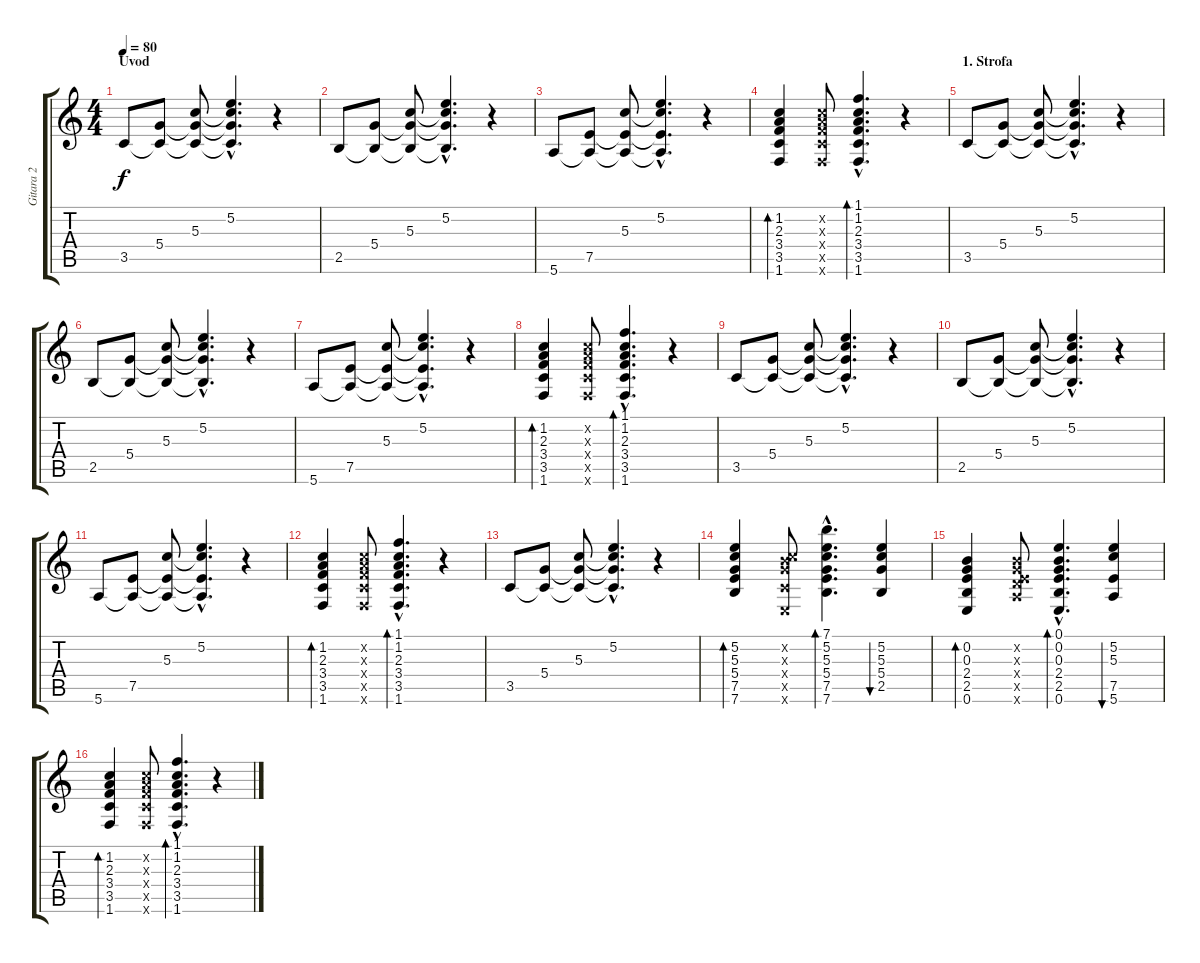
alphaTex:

\track ("Gitara 2" "Gitara 2") {instrument acousticguitarsteel}
\staff {score tabs}
\tuning (E4 B3 G3 D3 A2 E2) {hide}
\ts (4 4)
\section ("" "Uvod")
\tempo 80
\clef g2
\ks c
3.5.8{dy f instrument acousticguitarsteel} (5.4 3.5{t}).8 (5.3 5.4{t} 3.5{t}).8 (5.2{hac} 5.3{hac t} 5.4{hac t} 3.5{hac t}).4{d} r.4 |
2.5.8 (5.4 2.5{t}).8 (5.3 5.4{t} 2.5{t}).8 (5.2{hac} 5.3{hac t} 5.4{hac t} 2.5{hac t}).4{d} r.4 |
5.6.8 (7.5 5.6{t}).8 (5.3 7.5{t} 5.6{t}).8 (5.2{hac} 5.3{hac t} 7.5{hac t} 5.6{hac t}).4{d} r.4 |
(1.2 2.3 3.4 3.5 1.6).4{bd 120} (1.2{x} 2.3{x} 3.4{x} 3.5{x} 1.6{x}).8 (1.1{hac} 1.2{hac} 2.3{hac} 3.4{hac} 3.5{hac} 1.6{hac}).4{d bd 120} r.4 |
\section ("" "1. Strofa")
3.5.8 (5.4 3.5{t}).8 (5.3 5.4{t} 3.5{t}).8 (5.2{hac} 5.3{hac t} 5.4{hac t} 3.5{hac t}).4{d} r.4 |
2.5.8 (5.4 2.5{t}).8 (5.3 5.4{t} 2.5{t}).8 (5.2{hac} 5.3{hac t} 5.4{hac t} 2.5{hac t}).4{d} r.4 |
5.6.8 (7.5 5.6{t}).8 (5.3 7.5{t} 5.6{t}).8 (5.2{hac} 5.3{hac t} 7.5{hac t} 5.6{hac t}).4{d} r.4 |
(1.2 2.3 3.4 3.5 1.6).4{bd 120} (1.2{x} 2.3{x} 3.4{x} 3.5{x} 1.6{x}).8 (1.1{hac} 1.2{hac} 2.3{hac} 3.4{hac} 3.5{hac} 1.6{hac}).4{d bd 120} r.4 |
3.5.8 (5.4 3.5{t}).8 (5.3 5.4{t} 3.5{t}).8 (5.2{hac} 5.3{hac t} 5.4{hac t} 3.5{hac t}).4{d} r.4 |
2.5.8 (5.4 2.5{t}).8 (5.3 5.4{t} 2.5{t}).8 (5.2{hac} 5.3{hac t} 5.4{hac t} 2.5{hac t}).4{d} r.4 |
5.6.8 (7.5 5.6{t}).8 (5.3 7.5{t} 5.6{t}).8 (5.2{hac} 5.3{hac t} 7.5{hac t} 5.6{hac t}).4{d} r.4 |
(1.2 2.3 3.4 3.5 1.6).4{bd 120} (1.2{x} 2.3{x} 3.4{x} 3.5{x} 1.6{x}).8 (1.1{hac} 1.2{hac} 2.3{hac} 3.4{hac} 3.5{hac} 1.6{hac}).4{d bd 120} r.4 |
3.5.8 (5.4 3.5{t}).8 (5.3 5.4{t} 3.5{t}).8 (5.2{hac} 5.3{hac t} 5.4{hac t} 3.5{hac t}).4{d} r.4 |
(5.2 5.3 5.4 7.5 7.6).4{bd 120} (0.2{x} 5.3{x} 5.4{x} 3.5{x} 0.6{x}).8 (7.1{hac} 5.2{hac} 5.3{hac} 5.4{hac} 7.5{hac} 7.6{hac}).4{d bd 120} (5.2 5.3 5.4 2.5).4{bu 120} |
(0.2 0.3 2.4 2.5 0.6).4{bd 120} (0.2{x} 0.3{x} 0.4{x} 7.5{x} 5.6{x}).8 (0.1{hac} 0.2{hac} 0.3{hac} 2.4{hac} 2.5{hac} 0.6{hac}).4{d bd 120} (5.2 5.3 7.5 5.6).4{bu 120} |
(1.2 2.3 3.4 3.5 1.6).4{bd 120} (1.2{x} 2.3{x} 3.4{x} 3.5{x} 1.6{x}).8 (1.1{hac} 1.2{hac} 2.3{hac} 3.4{hac} 3.5{hac} 1.6{hac}).4{d bd 120} r.4
